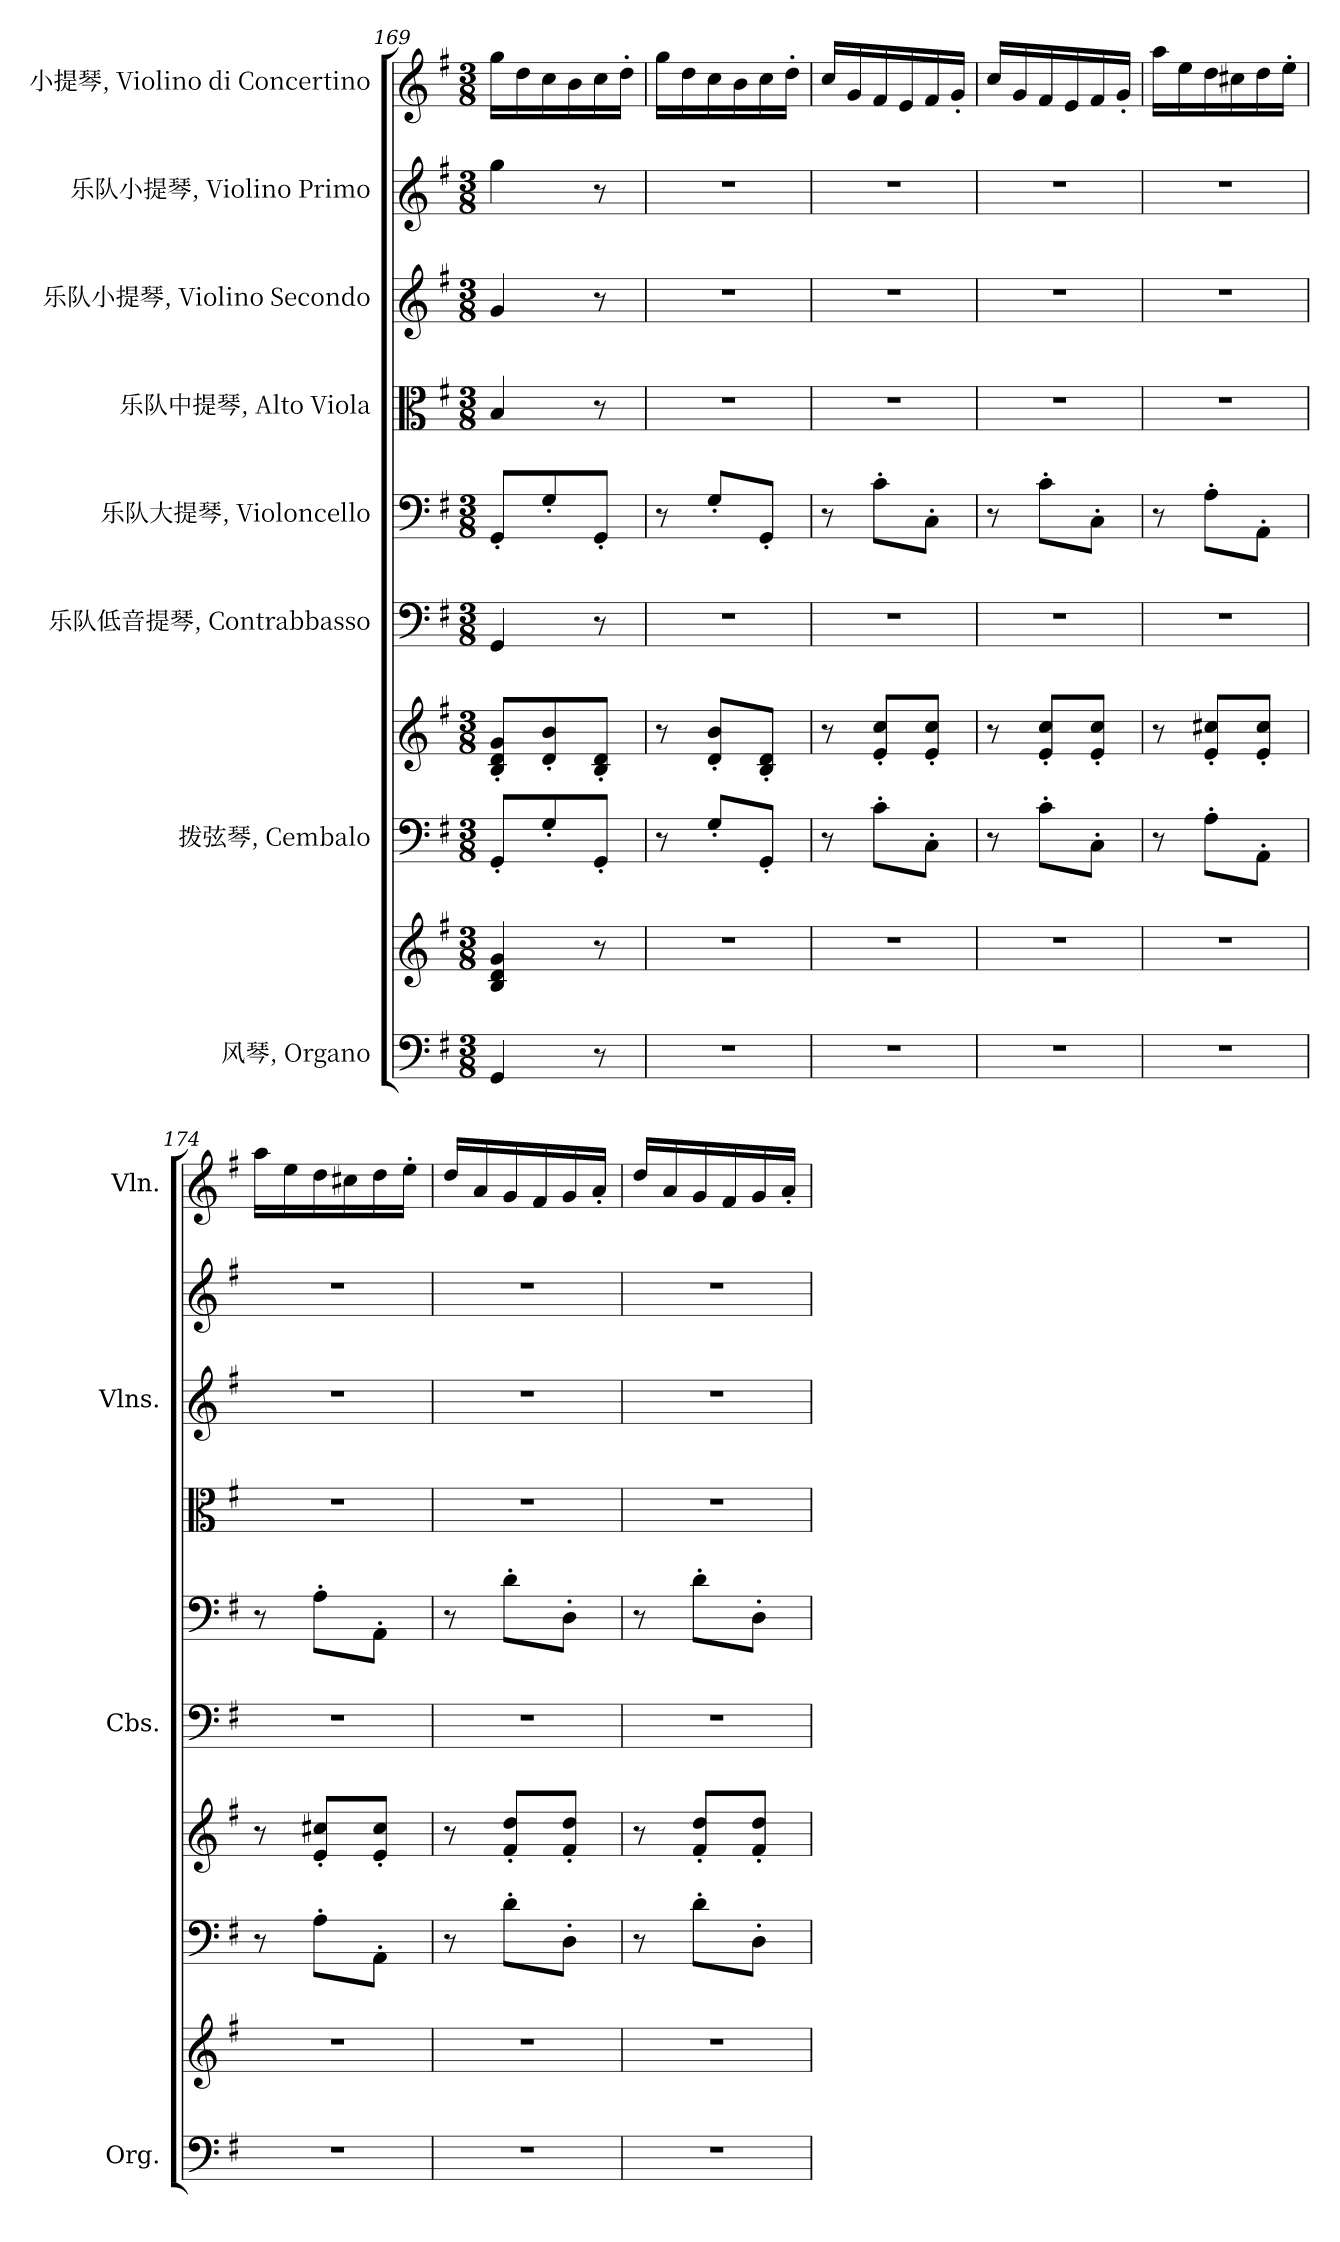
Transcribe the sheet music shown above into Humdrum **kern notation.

**kern	**kern	**kern	**kern	**kern	**kern	**kern	**kern	**kern	**kern
*part8	*part8	*part7	*part7	*part6	*part5	*part4	*part3	*part2	*part1
*staff10	*staff9	*staff8	*staff7	*staff6	*staff5	*staff4	*staff3	*staff2	*staff1
*I"风琴, Organo	*	*I"拨弦琴, Cembalo	*	*I"乐队低音提琴, Contrabbasso	*I"乐队大提琴, Violoncello	*I"乐队中提琴, Alto Viola	*I"乐队小提琴, Violino Secondo	*I"乐队小提琴, Violino Primo	*I"小提琴, Violino di Concertino
*I'Org.	*	*	*	*I'Cbs.	*	*	*I'Vlns.	*	*I'Vln.
*clefF4	*clefG2	*clefF4	*clefG2	*clefF4	*clefF4	*clefC3	*clefG2	*clefG2	*clefG2
*	*	*	*	*ITrd7c12	*	*	*	*	*
*k[f#]	*k[f#]	*k[f#]	*k[f#]	*k[f#]	*k[f#]	*k[f#]	*k[f#]	*k[f#]	*k[f#]
*M3/8	*M3/8	*M3/8	*M3/8	*M3/8	*M3/8	*M3/8	*M3/8	*M3/8	*M3/8
=169	=169	=169	=169	=169	=169	=169	=169	=169	=169
4GG/	4B/ 4d/ 4g/	8GG'/L	8B/' 8d/' 8g/'L	4GGG/	8GG'/L	4B/	4g/	4gg\	16gg\LL
.	.	.	.	.	.	.	.	.	16dd\
.	.	8G'/	8d/' 8b/'	.	8G'/	.	.	.	16cc\
.	.	.	.	.	.	.	.	.	16b\
8r	8r	8GG'/J	8B/' 8d/'J	8r	8GG'/J	8r	8r	8r	16cc\
.	.	.	.	.	.	.	.	.	16dd'\JJ
=170	=170	=170	=170	=170	=170	=170	=170	=170	=170
4.r	4.r	8r	8r	4.r	8r	4.r	4.r	4.r	16gg\LL
.	.	.	.	.	.	.	.	.	16dd\
.	.	8G'/L	8d/' 8b/'L	.	8G'/L	.	.	.	16cc\
.	.	.	.	.	.	.	.	.	16b\
.	.	8GG'/J	8B/' 8d/'J	.	8GG'/J	.	.	.	16cc\
.	.	.	.	.	.	.	.	.	16dd'\JJ
=171	=171	=171	=171	=171	=171	=171	=171	=171	=171
4.r	4.r	8r	8r	4.r	8r	4.r	4.r	4.r	16cc/LL
.	.	.	.	.	.	.	.	.	16g/
.	.	8c'\L	8e/' 8cc/'L	.	8c'\L	.	.	.	16f#/
.	.	.	.	.	.	.	.	.	16e/
.	.	8C'\J	8e/' 8cc/'J	.	8C'\J	.	.	.	16f#/
.	.	.	.	.	.	.	.	.	16g'/JJ
!!LO:PB:g=z
=172	=172	=172	=172	=172	=172	=172	=172	=172	=172
4.r	4.r	8r	8r	4.r	8r	4.r	4.r	4.r	16cc/LL
.	.	.	.	.	.	.	.	.	16g/
.	.	8c'\L	8e/' 8cc/'L	.	8c'\L	.	.	.	16f#/
.	.	.	.	.	.	.	.	.	16e/
.	.	8C'\J	8e/' 8cc/'J	.	8C'\J	.	.	.	16f#/
.	.	.	.	.	.	.	.	.	16g'/JJ
=173	=173	=173	=173	=173	=173	=173	=173	=173	=173
4.r	4.r	8r	8r	4.r	8r	4.r	4.r	4.r	16aa\LL
.	.	.	.	.	.	.	.	.	16ee\
.	.	8A'\L	8e/' 8cc#X/'L	.	8A'\L	.	.	.	16dd\
.	.	.	.	.	.	.	.	.	16cc#X\
.	.	8AA'\J	8e/' 8cc#/'J	.	8AA'\J	.	.	.	16dd\
.	.	.	.	.	.	.	.	.	16ee'\JJ
=174	=174	=174	=174	=174	=174	=174	=174	=174	=174
4.r	4.r	8r	8r	4.r	8r	4.r	4.r	4.r	16aa\LL
.	.	.	.	.	.	.	.	.	16ee\
.	.	8A'\L	8e/' 8cc#X/'L	.	8A'\L	.	.	.	16dd\
.	.	.	.	.	.	.	.	.	16cc#X\
.	.	8AA'\J	8e/' 8cc#/'J	.	8AA'\J	.	.	.	16dd\
.	.	.	.	.	.	.	.	.	16ee'\JJ
=175	=175	=175	=175	=175	=175	=175	=175	=175	=175
4.r	4.r	8r	8r	4.r	8r	4.r	4.r	4.r	16dd/LL
.	.	.	.	.	.	.	.	.	16a/
.	.	8d'\L	8f#/' 8dd/'L	.	8d'\L	.	.	.	16g/
.	.	.	.	.	.	.	.	.	16f#/
.	.	8D'\J	8f#/' 8dd/'J	.	8D'\J	.	.	.	16g/
.	.	.	.	.	.	.	.	.	16a'/JJ
=176	=176	=176	=176	=176	=176	=176	=176	=176	=176
4.r	4.r	8r	8r	4.r	8r	4.r	4.r	4.r	16dd/LL
.	.	.	.	.	.	.	.	.	16a/
.	.	8d'\L	8f#/' 8dd/'L	.	8d'\L	.	.	.	16g/
.	.	.	.	.	.	.	.	.	16f#/
.	.	8D'\J	8f#/' 8dd/'J	.	8D'\J	.	.	.	16g/
.	.	.	.	.	.	.	.	.	16a'/JJ
=	=	=	=	=	=	=	=	=	=
*-	*-	*-	*-	*-	*-	*-	*-	*-	*-
